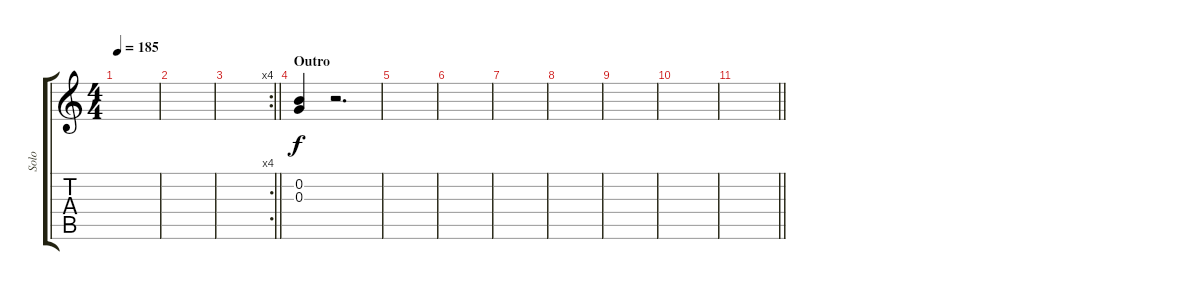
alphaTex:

\track ("Solo" "Solo") {instrument overdrivenguitar}
\staff {score tabs}
\tuning (E4 B3 G3 D3 A2 D2) {hide}
\ts (4 4)
\tempo 185
\clef g2
\ks c
|
|
\rc 4
\barLineRight lightlight
|
\section ("" "Outro")
(0.2 0.3).4 r.2{d} |
|
|
|
|
|
|
\barLineRight lightlight
